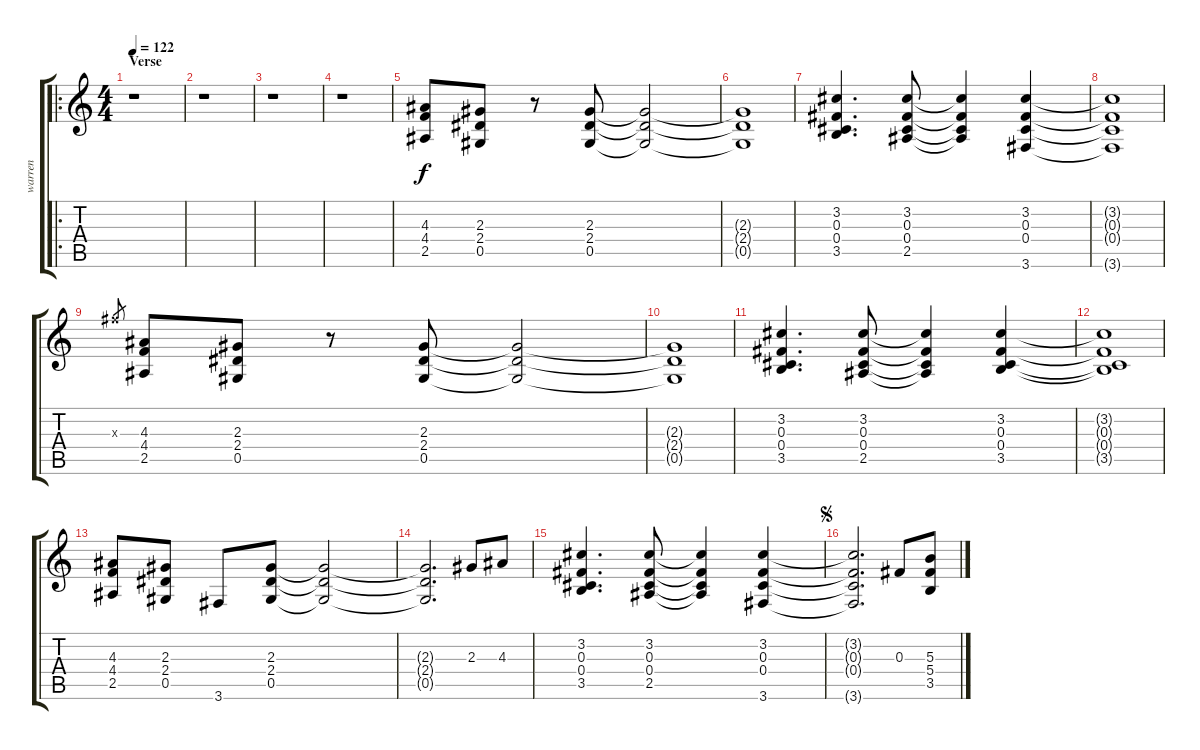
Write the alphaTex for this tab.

\track ("warren" "warren") {instrument distortionguitar}
\staff {score tabs}
\tuning (Eb4 Bb3 Gb3 Db3 Ab2 Eb2) {hide}
\ro
\ts (4 4)
\section ("" "Verse")
\tempo 122
\clef g2
\ks c
r.1{dy f} |
r.1 |
r.1 |
r.1 |
(4.3 4.4 2.5).8 (2.3 2.4 0.5).8 r.8 (2.3 2.4 0.5).8 (2.3{t} 2.4{t} 0.5{t}).2 |
(2.3{t} 2.4{t} 0.5{t}).1 |
(3.2 0.3 0.4 3.5).4{d} (3.2 0.3 0.4 2.5).8 (3.2{t} 0.3{t} 0.4{t} 2.5{t}).4 (3.2 0.3 0.4 3.6).4 |
(3.2{t} 0.3{t} 0.4{t} 3.6{t}).1 |
12.3{x}.8{gr} (4.3 4.4 2.5).8 (2.3 2.4 0.5).8 r.8 (2.3 2.4 0.5).8 (2.3{t} 2.4{t} 0.5{t}).2 |
(2.3{t} 2.4{t} 0.5{t}).1 |
(3.2 0.3 0.4 3.5).4{d} (3.2 0.3 0.4 2.5).8 (3.2{t} 0.3{t} 0.4{t} 2.5{t}).4 (3.2 0.3 0.4 3.5).4 |
(3.2{t} 0.3{t} 0.4{t} 3.5{t}).1 |
(4.3 4.4 2.5).8 (2.3 2.4 0.5).8 3.6.8 (2.3 2.4 0.5).8 (2.3{t} 2.4{t} 0.5{t}).2 |
(2.3{t} 2.4{t} 0.5{t}).2{d} 2.3.8 4.3.8 |
(3.2 0.3 0.4 3.5).4{d} (3.2 0.3 0.4 2.5).8 (3.2{t} 0.3{t} 0.4{t} 2.5{t}).4 (3.2 0.3 0.4 3.6).4 |
\jump segno
(3.2{t} 0.3{t} 0.4{t} 3.6{t}).2{d} 0.3.8 (5.3 5.4 3.5).8
